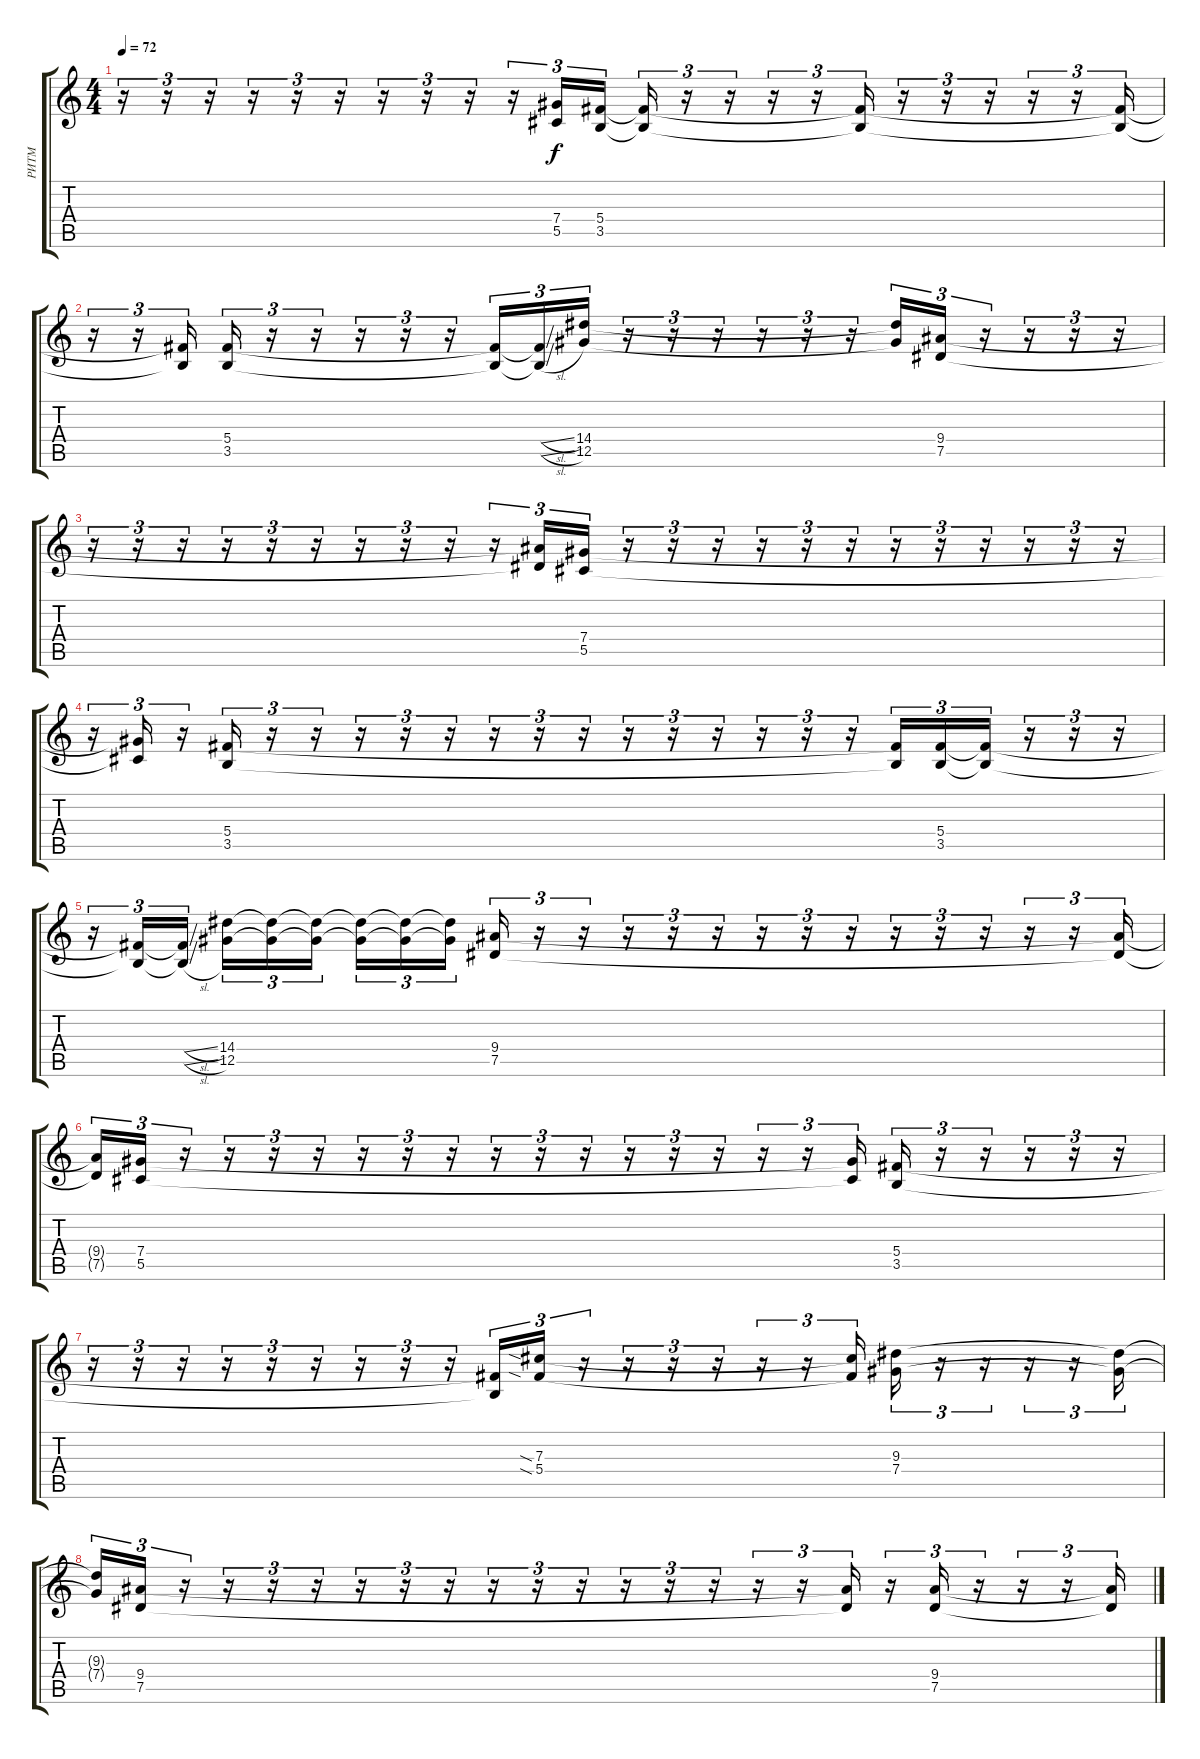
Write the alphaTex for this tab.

\track ("РИТМ" "РИТМ") {instrument overdrivenguitar}
\staff {score tabs}
\tuning (Eb4 Bb3 Gb3 Db3 Ab2 Eb2) {hide}
\ts (4 4)
\tempo 72
\clef g2
\ks c
r.16{tu (3 2) dy f} r.16{tu (3 2)} r.16{tu (3 2)} r.16{tu (3 2)} r.16{tu (3 2)} r.16{tu (3 2)} r.16{tu (3 2)} r.16{tu (3 2)} r.16{tu (3 2)} r.16{tu (3 2)} (7.4{t} 5.5{t}).16{tu (3 2)} (5.4 3.5).16{tu (3 2)} (5.4{t} 3.5{t}).16{tu (3 2)} r.16{tu (3 2)} r.16{tu (3 2)} r.16{tu (3 2)} r.16{tu (3 2)} (5.4{t} 3.5{t}).16{tu (3 2)} r.16{tu (3 2)} r.16{tu (3 2)} r.16{tu (3 2)} r.16{tu (3 2)} r.16{tu (3 2)} (5.4{t} 3.5{t}).16{tu (3 2)} |
r.16{tu (3 2)} r.16{tu (3 2)} (5.4{t} 3.5{t}).16{tu (3 2)} (5.4 3.5).16{tu (3 2)} r.16{tu (3 2)} r.16{tu (3 2)} r.16{tu (3 2)} r.16{tu (3 2)} r.16{tu (3 2)} (5.4{t} 3.5{t}).16{tu (3 2)} (5.4{sl t} 3.5{sl t}).16{tu (3 2)} (14.4 12.5).16{tu (3 2)} r.16{tu (3 2)} r.16{tu (3 2)} r.16{tu (3 2)} r.16{tu (3 2)} r.16{tu (3 2)} r.16{tu (3 2)} (14.4{t} 12.5{t}).16{tu (3 2)} (9.4 7.5).16{tu (3 2)} r.16{tu (3 2)} r.16{tu (3 2)} r.16{tu (3 2)} r.16{tu (3 2)} |
r.16{tu (3 2)} r.16{tu (3 2)} r.16{tu (3 2)} r.16{tu (3 2)} r.16{tu (3 2)} r.16{tu (3 2)} r.16{tu (3 2)} r.16{tu (3 2)} r.16{tu (3 2)} r.16{tu (3 2)} (9.4{t} 7.5{t}).16{tu (3 2)} (7.4 5.5).16{tu (3 2)} r.16{tu (3 2)} r.16{tu (3 2)} r.16{tu (3 2)} r.16{tu (3 2)} r.16{tu (3 2)} r.16{tu (3 2)} r.16{tu (3 2)} r.16{tu (3 2)} r.16{tu (3 2)} r.16{tu (3 2)} r.16{tu (3 2)} r.16{tu (3 2)} |
r.16{tu (3 2)} (7.4{t} 5.5{t}).16{tu (3 2)} r.16{tu (3 2)} (5.4 3.5).16{tu (3 2)} r.16{tu (3 2)} r.16{tu (3 2)} r.16{tu (3 2)} r.16{tu (3 2)} r.16{tu (3 2)} r.16{tu (3 2)} r.16{tu (3 2)} r.16{tu (3 2)} r.16{tu (3 2)} r.16{tu (3 2)} r.16{tu (3 2)} r.16{tu (3 2)} r.16{tu (3 2)} r.16{tu (3 2)} (5.4{t} 3.5{t}).16{tu (3 2)} (5.4 3.5).16{tu (3 2)} (5.4{t} 3.5{t}).16{tu (3 2)} r.16{tu (3 2)} r.16{tu (3 2)} r.16{tu (3 2)} |
r.16{tu (3 2)} (5.4{t} 3.5{t}).16{tu (3 2)} (5.4{sl t} 3.5{sl t}).16{tu (3 2) beam splitsecondary} (14.4 12.5).16{tu (3 2)} (14.4{t} 12.5{t}).16{tu (3 2)} (14.4{t} 12.5{t}).16{tu (3 2)} (14.4{t} 12.5{t}).16{tu (3 2)} (14.4{t} 12.5{t}).16{tu (3 2)} (14.4{t} 12.5{t}).16{tu (3 2) beam splitsecondary} (9.4 7.5).16{tu (3 2)} r.16{tu (3 2)} r.16{tu (3 2)} r.16{tu (3 2)} r.16{tu (3 2)} r.16{tu (3 2)} r.16{tu (3 2)} r.16{tu (3 2)} r.16{tu (3 2)} r.16{tu (3 2)} r.16{tu (3 2)} r.16{tu (3 2)} r.16{tu (3 2)} r.16{tu (3 2)} (9.4{t} 7.5{t}).16{tu (3 2)} |
(9.4{t} 7.5{t}).16{tu (3 2)} (7.4 5.5).16{tu (3 2)} r.16{tu (3 2)} r.16{tu (3 2)} r.16{tu (3 2)} r.16{tu (3 2)} r.16{tu (3 2)} r.16{tu (3 2)} r.16{tu (3 2)} r.16{tu (3 2)} r.16{tu (3 2)} r.16{tu (3 2)} r.16{tu (3 2)} r.16{tu (3 2)} r.16{tu (3 2)} r.16{tu (3 2)} r.16{tu (3 2)} (7.4{t} 5.5{t}).16{tu (3 2)} (5.4 3.5).16{tu (3 2)} r.16{tu (3 2)} r.16{tu (3 2)} r.16{tu (3 2)} r.16{tu (3 2)} r.16{tu (3 2)} |
r.16{tu (3 2)} r.16{tu (3 2)} r.16{tu (3 2)} r.16{tu (3 2)} r.16{tu (3 2)} r.16{tu (3 2)} r.16{tu (3 2)} r.16{tu (3 2)} r.16{tu (3 2)} (5.4{t} 3.5{t}).16{tu (3 2)} (7.3{sia} 5.4{sia}).16{tu (3 2)} r.16{tu (3 2)} r.16{tu (3 2)} r.16{tu (3 2)} r.16{tu (3 2)} r.16{tu (3 2)} r.16{tu (3 2)} (7.3{t} 5.4{t}).16{tu (3 2)} (9.3 7.4).16{tu (3 2)} r.16{tu (3 2)} r.16{tu (3 2)} r.16{tu (3 2)} r.16{tu (3 2)} (9.3{t} 7.4{t}).16{tu (3 2)} |
(9.3{t} 7.4{t}).16{tu (3 2)} (9.4 7.5).16{tu (3 2)} r.16{tu (3 2)} r.16{tu (3 2)} r.16{tu (3 2)} r.16{tu (3 2)} r.16{tu (3 2)} r.16{tu (3 2)} r.16{tu (3 2)} r.16{tu (3 2)} r.16{tu (3 2)} r.16{tu (3 2)} r.16{tu (3 2)} r.16{tu (3 2)} r.16{tu (3 2)} r.16{tu (3 2)} r.16{tu (3 2)} (9.4{t} 7.5{t}).16{tu (3 2)} r.16{tu (3 2)} (9.4 7.5).16{tu (3 2)} r.16{tu (3 2)} r.16{tu (3 2)} r.16{tu (3 2)} (9.4{t} 7.5{t}).16{tu (3 2)}
